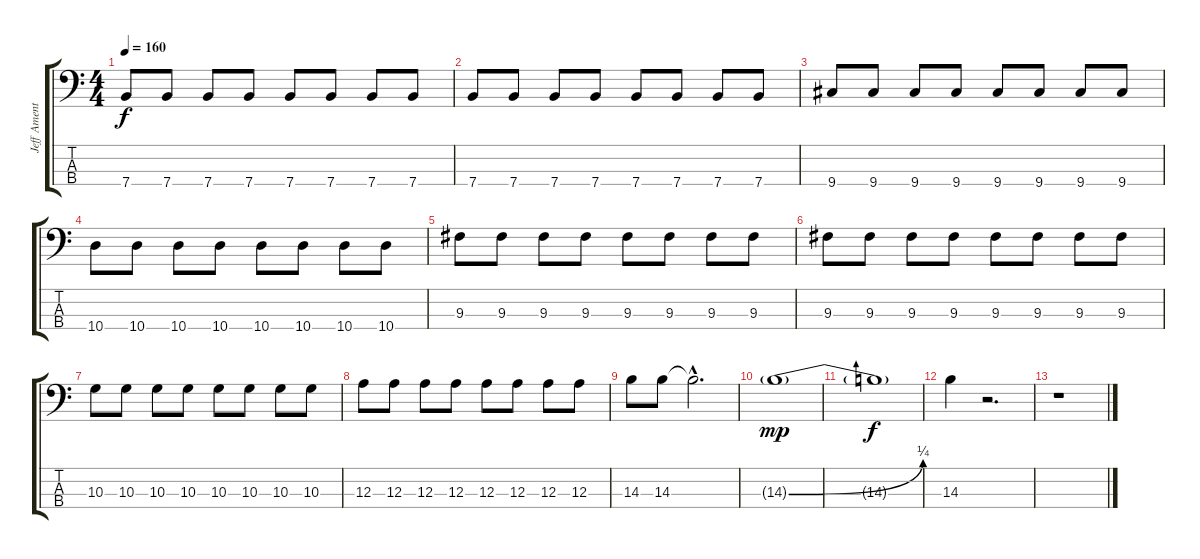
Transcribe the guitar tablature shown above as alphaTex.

\track ("Jeff Ament" "Jeff Ament") {instrument electricbassfinger}
\staff {score tabs}
\tuning (G2 D2 A1 E1) {hide}
\ts (4 4)
\tempo 160
\clef f4
\ks c
7.4.8{dy f} 7.4.8 7.4.8 7.4.8 7.4.8 7.4.8 7.4.8 7.4.8 |
7.4.8 7.4.8 7.4.8 7.4.8 7.4.8 7.4.8 7.4.8 7.4.8 |
9.4.8 9.4.8 9.4.8 9.4.8 9.4.8 9.4.8 9.4.8 9.4.8 |
10.4.8 10.4.8 10.4.8 10.4.8 10.4.8 10.4.8 10.4.8 10.4.8 |
9.3.8 9.3.8 9.3.8 9.3.8 9.3.8 9.3.8 9.3.8 9.3.8 |
9.3.8 9.3.8 9.3.8 9.3.8 9.3.8 9.3.8 9.3.8 9.3.8 |
10.3.8 10.3.8 10.3.8 10.3.8 10.3.8 10.3.8 10.3.8 10.3.8 |
12.3.8 12.3.8 12.3.8 12.3.8 12.3.8 12.3.8 12.3.8 12.3.8 |
14.3.8 14.3.8 14.3{hac t}.2{d} |
14.3{be (bend 0 0 60 1) g}.1{dy mp} |
14.3{t}.1{dy f} |
14.3.4 r.2{d} |
r.1
